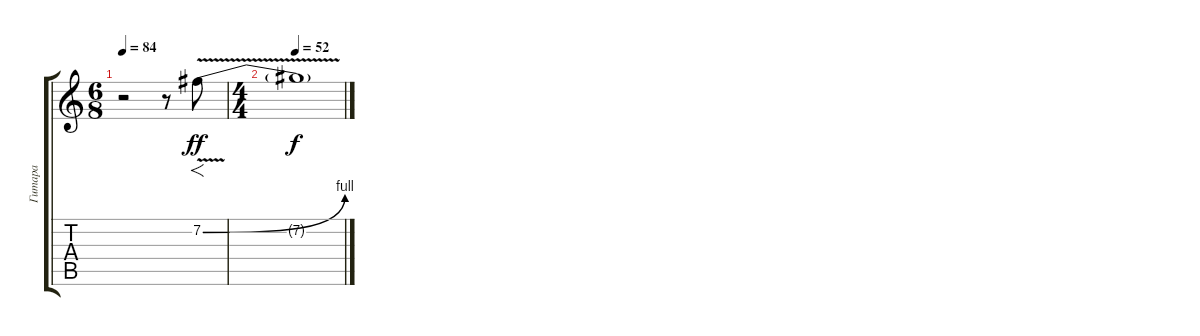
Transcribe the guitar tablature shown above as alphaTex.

\track ("Гитара" "Гитара") {instrument distortionguitar}
\staff {score tabs}
\tuning (E4 B3 G3 D3 A2 E2) {hide}
\ts (6 8)
\tempo 84
\clef g2
\ks c
r.2{dy f instrument overdrivenguitar} r.8 7.2{be (bend 0 0 60 4) v}.8{f dy ff volume 0} |
\ts (4 4)
\tempo 52
7.2{t}.1{dy f}
